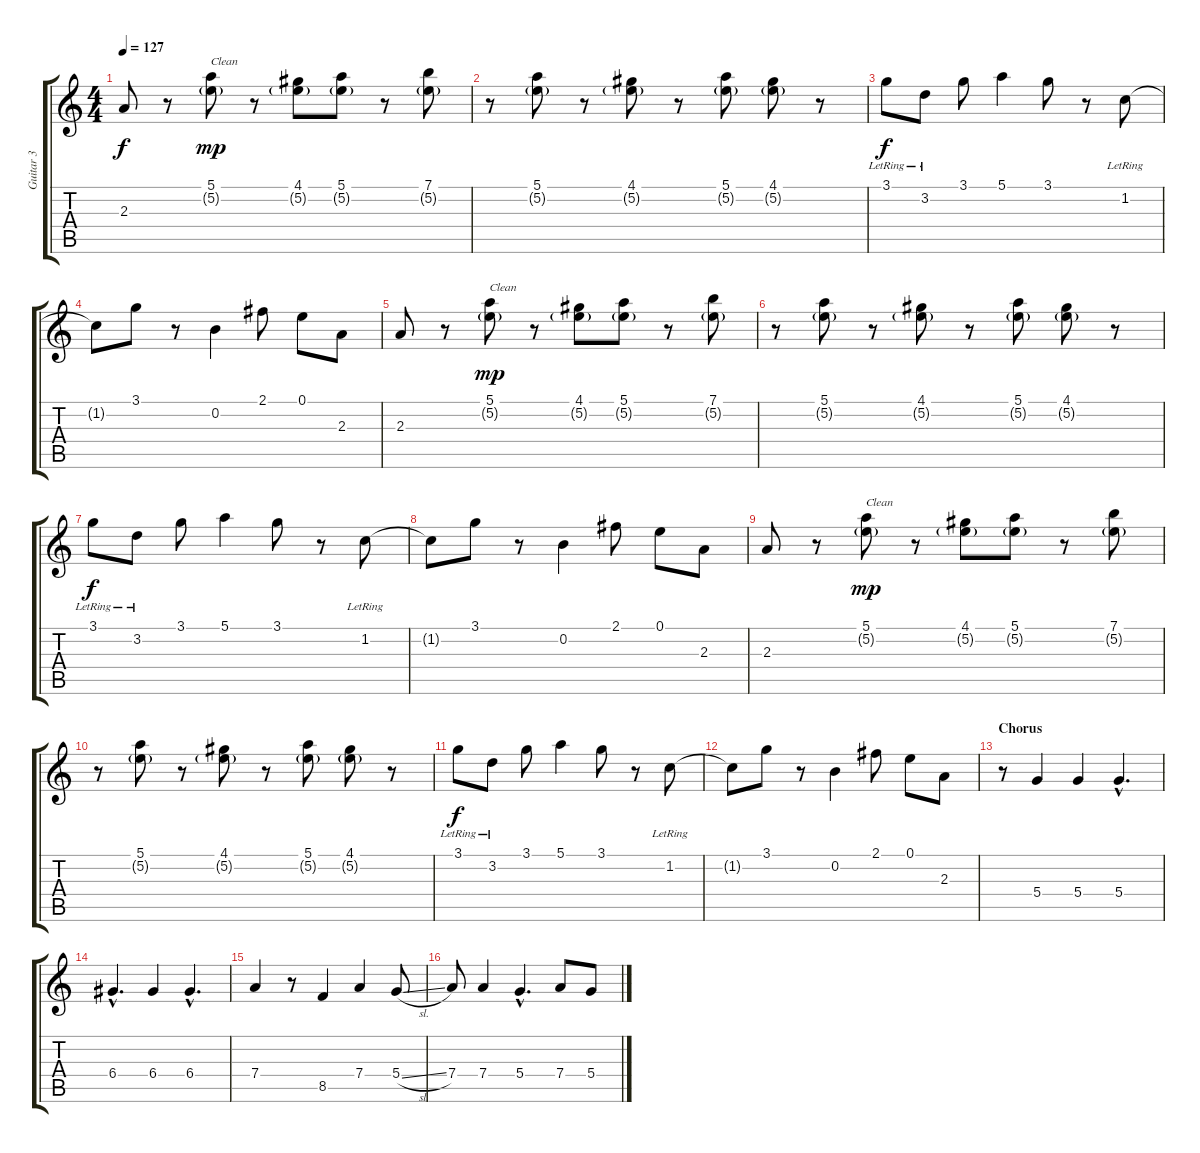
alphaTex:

\track ("Guitar 3" "Guitar 3") {instrument electricguitarjazz}
\staff {score tabs}
\tuning (E4 B3 G3 D3 A2 E2) {hide}
\ts (4 4)
\tempo 127
\clef g2
\ks c
2.3.8{dy f} r.8 (5.1 5.2{g}).8{txt "Clean" dy mp} r.8 (4.1 5.2{g}).8 (5.1 5.2{g}).8 r.8 (7.1 5.2{g}).8 |
r.8 (5.1 5.2{g}).8 r.8 (4.1 5.2{g}).8 r.8 (5.1 5.2{g}).8 (4.1 5.2{g}).8 r.8 |
3.1{lr}.8{dy f} 3.2{lr}.8 3.1.8 5.1.4 3.1.8 r.8 1.2{lr}.8 |
1.2{t}.8 3.1.8 r.8 0.2.4 2.1.8 0.1.8 2.3.8 |
2.3.8 r.8 (5.1 5.2{g}).8{txt "Clean" dy mp} r.8 (4.1 5.2{g}).8 (5.1 5.2{g}).8 r.8 (7.1 5.2{g}).8 |
r.8 (5.1 5.2{g}).8 r.8 (4.1 5.2{g}).8 r.8 (5.1 5.2{g}).8 (4.1 5.2{g}).8 r.8 |
3.1{lr}.8{dy f} 3.2{lr}.8 3.1.8 5.1.4 3.1.8 r.8 1.2{lr}.8 |
1.2{t}.8 3.1.8 r.8 0.2.4 2.1.8 0.1.8 2.3.8 |
2.3.8 r.8 (5.1 5.2{g}).8{txt "Clean" dy mp} r.8 (4.1 5.2{g}).8 (5.1 5.2{g}).8 r.8 (7.1 5.2{g}).8 |
r.8 (5.1 5.2{g}).8 r.8 (4.1 5.2{g}).8 r.8 (5.1 5.2{g}).8 (4.1 5.2{g}).8 r.8 |
3.1{lr}.8{dy f} 3.2{lr}.8 3.1.8 5.1.4 3.1.8 r.8 1.2{lr}.8 |
1.2{t}.8 3.1.8 r.8 0.2.4 2.1.8 0.1.8 2.3.8 |
\section ("" "Chorus")
r.8{volume 11} 5.4.4 5.4.4 5.4{hac}.4{d} |
6.4{hac}.4{d} 6.4.4 6.4{hac}.4{d} |
7.4.4 r.8 8.5.4 7.4.4 5.4{sl}.8 |
7.4.8 7.4.4 5.4{hac}.4{d} 7.4.8 5.4.8
